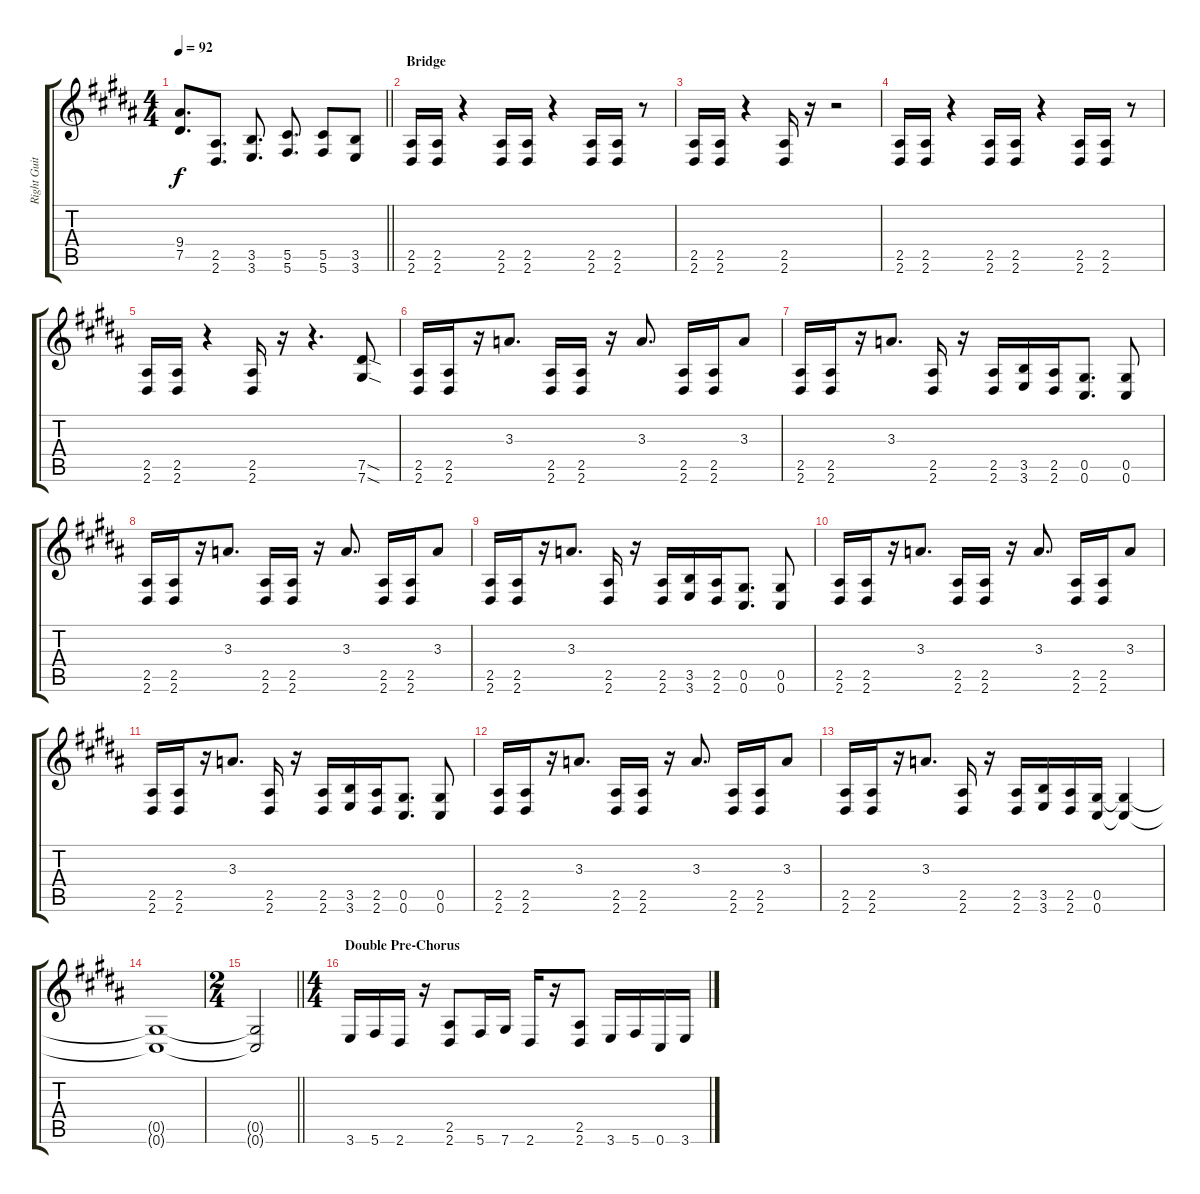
\track ("Right Guitar" "Right Guit") {instrument distortionguitar}
\staff {score tabs}
\tuning (Eb4 Bb3 Gb3 Db3 Ab2 Db2) {hide}
\ts (4 4)
\tempo 92
\clef g2
\barLineRight lightlight
\ks b
(9.4 7.5).8{d dy f} (2.5 2.6).8{d} (3.5 3.6).8{d} (5.5 5.6).8{d} (5.5 5.6).8 (3.5 3.6).8 |
\section ("" "Bridge")
(2.5 2.6).16 (2.5 2.6).16 r.4 (2.5 2.6).16 (2.5 2.6).16 r.4 (2.5 2.6).16 (2.5 2.6).16 r.8 |
(2.5 2.6).16 (2.5 2.6).16 r.4 (2.5 2.6).16 r.16 r.2 |
(2.5 2.6).16 (2.5 2.6).16 r.4 (2.5 2.6).16 (2.5 2.6).16 r.4 (2.5 2.6).16 (2.5 2.6).16 r.8 |
(2.5 2.6).16 (2.5 2.6).16 r.4 (2.5 2.6).16 r.16 r.4{d} (7.5{sod} 7.6{sod}).8 |
(2.5 2.6).16 (2.5 2.6).16 r.16 3.3.8{d} (2.5 2.6).16 (2.5 2.6).16 r.16 3.3.8{d} (2.5 2.6).16 (2.5 2.6).16 3.3.8 |
(2.5 2.6).16 (2.5 2.6).16 r.16 3.3.8{d} (2.5 2.6).16 r.16 (2.5 2.6).16 (3.5 3.6).16 (2.5 2.6).16 (0.5 0.6).8{d} (0.5 0.6).8 |
(2.5 2.6).16 (2.5 2.6).16 r.16 3.3.8{d} (2.5 2.6).16 (2.5 2.6).16 r.16 3.3.8{d} (2.5 2.6).16 (2.5 2.6).16 3.3.8 |
(2.5 2.6).16 (2.5 2.6).16 r.16 3.3.8{d} (2.5 2.6).16 r.16 (2.5 2.6).16 (3.5 3.6).16 (2.5 2.6).16 (0.5 0.6).8{d} (0.5 0.6).8 |
(2.5 2.6).16 (2.5 2.6).16 r.16 3.3.8{d} (2.5 2.6).16 (2.5 2.6).16 r.16 3.3.8{d} (2.5 2.6).16 (2.5 2.6).16 3.3.8 |
(2.5 2.6).16 (2.5 2.6).16 r.16 3.3.8{d} (2.5 2.6).16 r.16 (2.5 2.6).16 (3.5 3.6).16 (2.5 2.6).16 (0.5 0.6).8{d} (0.5 0.6).8 |
(2.5 2.6).16 (2.5 2.6).16 r.16 3.3.8{d} (2.5 2.6).16 (2.5 2.6).16 r.16 3.3.8{d} (2.5 2.6).16 (2.5 2.6).16 3.3.8 |
(2.5 2.6).16 (2.5 2.6).16 r.16 3.3.8{d} (2.5 2.6).16 r.16 (2.5 2.6).16 (3.5 3.6).16 (2.5 2.6).16 (0.5 0.6).16 (0.5{t} 0.6{t}).4 |
(0.5{t} 0.6{t}).1 |
\ts (2 4)
\barLineRight lightlight
(0.5{t} 0.6{t}).2 |
\ts (4 4)
\section ("" "Double Pre-Chorus")
3.6.16 5.6.16 2.6.16 r.16 (2.5 2.6).8 5.6.16 7.6.16 2.6.16 r.16 (2.5 2.6).8 3.6.16 5.6.16 0.6.16 3.6.16
